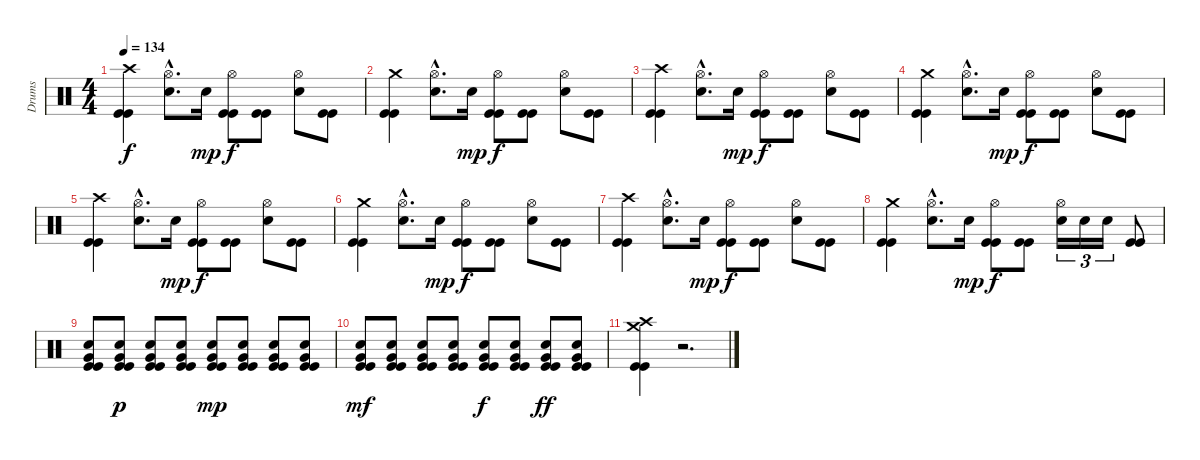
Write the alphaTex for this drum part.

\track ("Drums" "Drums") {instrument percussion}
\staff {score}
\articulation defaults
\ts (4 4)
\tempo 134
\clef neutral
\ks c
("Crash high (hit)" "Kick (hit)" "Kick (hit)").4{dy f} ("Hi-Hat (open)"{hac} "Electric Snare (hit)"{hac}).8{d} "Electric Snare (hit)".16{dy mp} ("Hi-Hat (open)" "Kick (hit)" "Kick (hit)").8{dy f} ("Kick (hit)" "Kick (hit)").8 ("Hi-Hat (open)" "Electric Snare (hit)").8 ("Kick (hit)" "Kick (hit)").8 |
("Crash medium (hit)" "Kick (hit)" "Kick (hit)").4 ("Hi-Hat (open)"{hac} "Electric Snare (hit)"{hac}).8{d} "Electric Snare (hit)".16{dy mp} ("Hi-Hat (open)" "Kick (hit)" "Kick (hit)").8{dy f} ("Kick (hit)" "Kick (hit)").8 ("Hi-Hat (open)" "Electric Snare (hit)").8 ("Kick (hit)" "Kick (hit)").8 |
("Crash high (hit)" "Kick (hit)" "Kick (hit)").4 ("Hi-Hat (open)"{hac} "Electric Snare (hit)"{hac}).8{d} "Electric Snare (hit)".16{dy mp} ("Hi-Hat (open)" "Kick (hit)" "Kick (hit)").8{dy f} ("Kick (hit)" "Kick (hit)").8 ("Hi-Hat (open)" "Electric Snare (hit)").8 ("Kick (hit)" "Kick (hit)").8 |
("Crash medium (hit)" "Kick (hit)" "Kick (hit)").4 ("Hi-Hat (open)"{hac} "Electric Snare (hit)"{hac}).8{d} "Electric Snare (hit)".16{dy mp} ("Hi-Hat (open)" "Kick (hit)" "Kick (hit)").8{dy f} ("Kick (hit)" "Kick (hit)").8 ("Hi-Hat (open)" "Electric Snare (hit)").8 ("Kick (hit)" "Kick (hit)").8 |
("Crash high (hit)" "Kick (hit)" "Kick (hit)").4 ("Hi-Hat (open)"{hac} "Electric Snare (hit)"{hac}).8{d} "Electric Snare (hit)".16{dy mp} ("Hi-Hat (open)" "Kick (hit)" "Kick (hit)").8{dy f} ("Kick (hit)" "Kick (hit)").8 ("Hi-Hat (open)" "Electric Snare (hit)").8 ("Kick (hit)" "Kick (hit)").8 |
("Crash medium (hit)" "Kick (hit)" "Kick (hit)").4 ("Hi-Hat (open)"{hac} "Electric Snare (hit)"{hac}).8{d} "Electric Snare (hit)".16{dy mp} ("Hi-Hat (open)" "Kick (hit)" "Kick (hit)").8{dy f} ("Kick (hit)" "Kick (hit)").8 ("Hi-Hat (open)" "Electric Snare (hit)").8 ("Kick (hit)" "Kick (hit)").8 |
("Crash high (hit)" "Kick (hit)" "Kick (hit)").4 ("Hi-Hat (open)"{hac} "Electric Snare (hit)"{hac}).8{d} "Electric Snare (hit)".16{dy mp} ("Hi-Hat (open)" "Kick (hit)" "Kick (hit)").8{dy f} ("Kick (hit)" "Kick (hit)").8 ("Hi-Hat (open)" "Electric Snare (hit)").8 ("Kick (hit)" "Kick (hit)").8 |
("Crash medium (hit)" "Kick (hit)" "Kick (hit)").4 ("Hi-Hat (open)"{hac} "Electric Snare (hit)"{hac}).8{d} "Electric Snare (hit)".16{dy mp} ("Hi-Hat (open)" "Kick (hit)" "Kick (hit)").8{dy f} ("Kick (hit)" "Kick (hit)").8 ("Hi-Hat (open)" "Electric Snare (hit)").16{tu (3 2)} "Electric Snare (hit)".16{tu (3 2)} "Electric Snare (hit)".16{tu (3 2)} ("Kick (hit)" "Kick (hit)").8 |
("Electric Snare (hit)" "Very Low Tom (hit)" "Kick (hit)" "Kick (hit)").8 ("Electric Snare (hit)" "Very Low Tom (hit)" "Kick (hit)" "Kick (hit)").8{dy p} ("Electric Snare (hit)" "Very Low Tom (hit)" "Kick (hit)" "Kick (hit)").8 ("Electric Snare (hit)" "Very Low Tom (hit)" "Kick (hit)" "Kick (hit)").8 ("Electric Snare (hit)" "Very Low Tom (hit)" "Kick (hit)" "Kick (hit)").8{dy mp} ("Electric Snare (hit)" "Very Low Tom (hit)" "Kick (hit)" "Kick (hit)").8 ("Electric Snare (hit)" "Very Low Tom (hit)" "Kick (hit)" "Kick (hit)").8 ("Electric Snare (hit)" "Very Low Tom (hit)" "Kick (hit)" "Kick (hit)").8 |
("Electric Snare (hit)" "Very Low Tom (hit)" "Kick (hit)" "Kick (hit)").8{dy mf} ("Electric Snare (hit)" "Very Low Tom (hit)" "Kick (hit)" "Kick (hit)").8 ("Electric Snare (hit)" "Very Low Tom (hit)" "Kick (hit)" "Kick (hit)").8 ("Electric Snare (hit)" "Very Low Tom (hit)" "Kick (hit)" "Kick (hit)").8 ("Electric Snare (hit)" "Very Low Tom (hit)" "Kick (hit)" "Kick (hit)").8{dy f} ("Electric Snare (hit)" "Very Low Tom (hit)" "Kick (hit)" "Kick (hit)").8 ("Electric Snare (hit)" "Very Low Tom (hit)" "Kick (hit)" "Kick (hit)").8{dy ff} ("Electric Snare (hit)" "Very Low Tom (hit)" "Kick (hit)" "Kick (hit)").8 |
("Crash medium (hit)" "Crash high (hit)" "Kick (hit)" "Kick (hit)").4 r.2{d}
